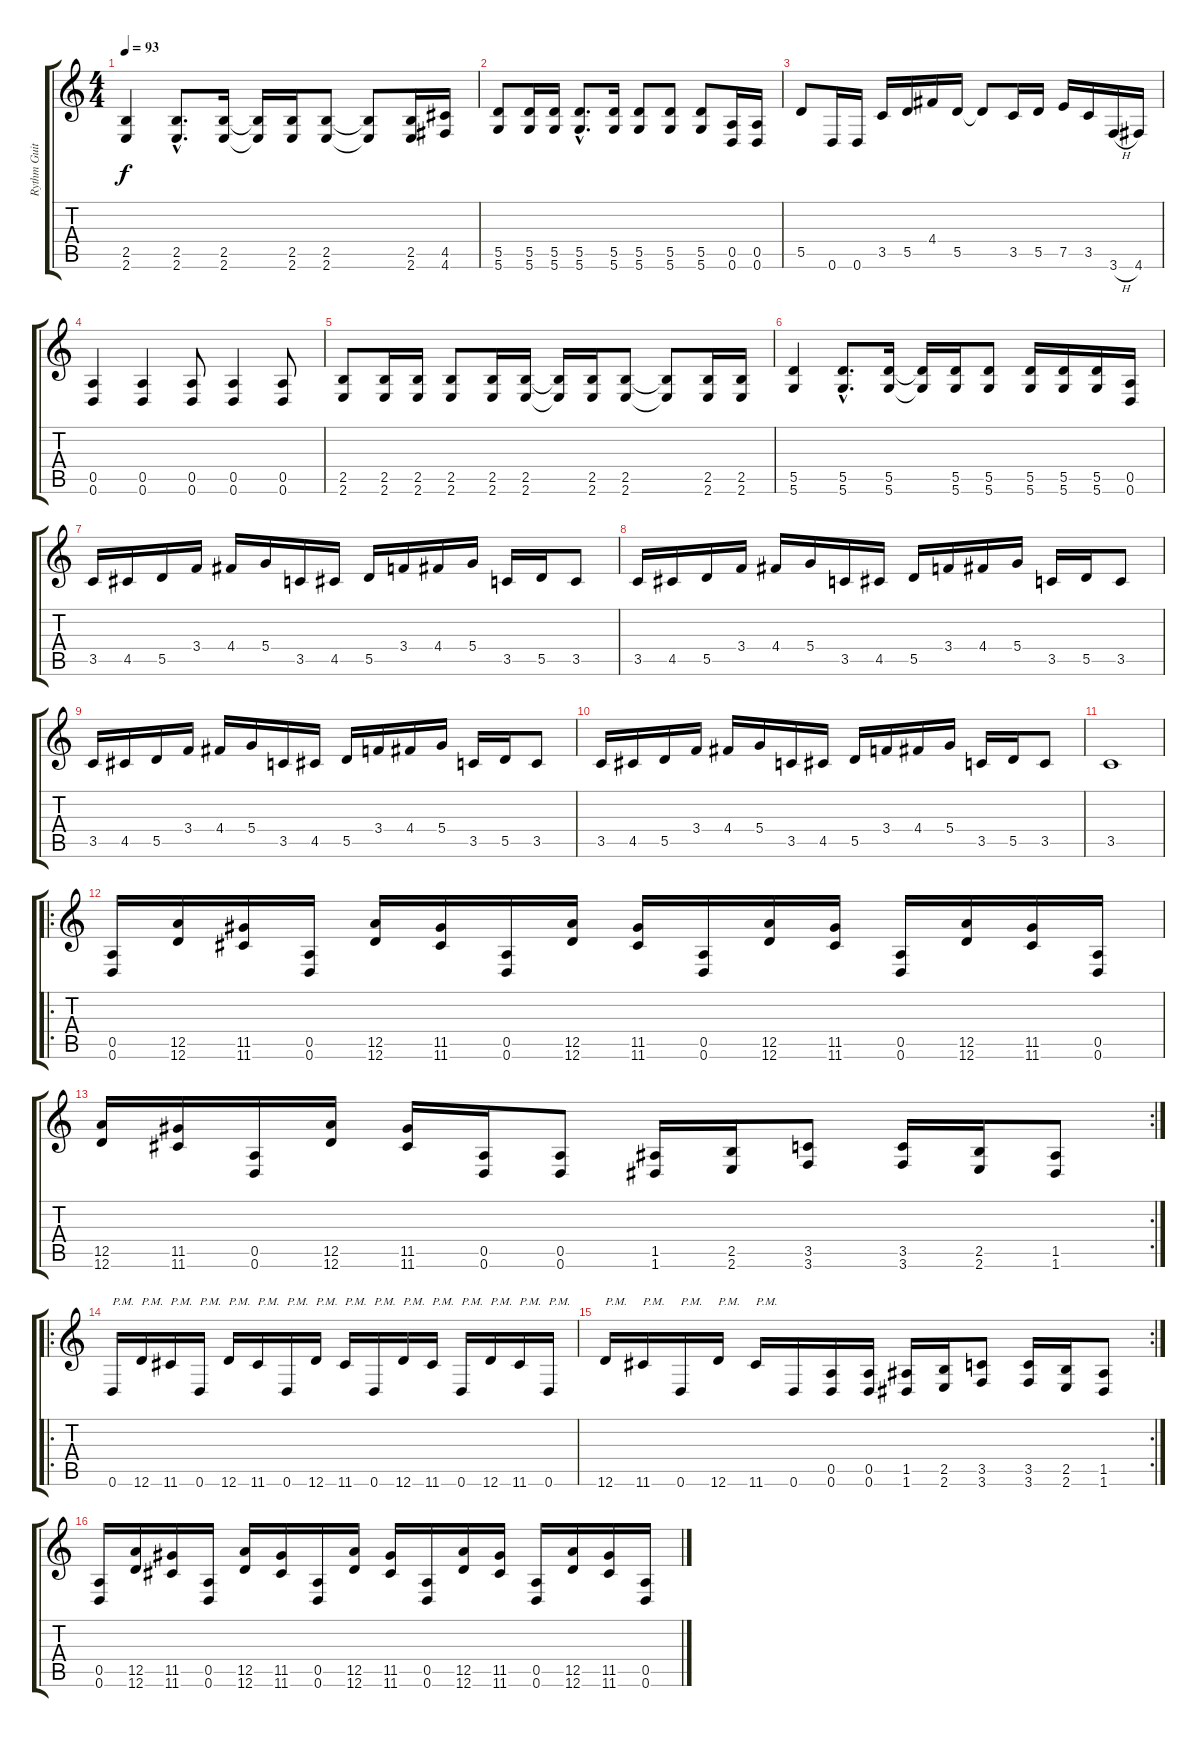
\track ("Rythm Guitar" "Rythm Guit") {instrument distortionguitar}
\staff {score tabs}
\tuning (E4 B3 G3 D3 A2 D2) {hide}
\ts (4 4)
\tempo 93
\clef g2
\ks c
(2.5 2.6).4{dy f} (2.5{hac} 2.6{hac}).8{d} (2.5 2.6).16 (2.5{t} 2.6{t}).16 (2.5 2.6).16 (2.5 2.6).8 (2.5{t} 2.6{t}).8 (2.5 2.6).16 (4.5 4.6).16 |
(5.5 5.6).8 (5.5 5.6).16 (5.5 5.6).16 (5.5{hac} 5.6{hac}).8{d} (5.5 5.6).16 (5.5 5.6).8 (5.5 5.6).8 (5.5 5.6).8 (0.5 0.6).16 (0.5 0.6).16 |
5.5.8 0.6.16 0.6.16 3.5.16 5.5.16 4.4.16 5.5.16 5.5{t}.8 3.5.16 5.5.16 7.5.16 3.5.16 3.6{h}.16 4.6.16 |
(0.5 0.6).4 (0.5 0.6).4 (0.5 0.6).8 (0.5 0.6).4 (0.5 0.6).8 |
(2.5 2.6).8 (2.5 2.6).16 (2.5 2.6).16 (2.5 2.6).8 (2.5 2.6).16 (2.5 2.6).16 (2.5{t} 2.6{t}).16 (2.5 2.6).16 (2.5 2.6).8 (2.5{t} 2.6{t}).8 (2.5 2.6).16 (2.5 2.6).16 |
(5.5 5.6).4 (5.5{hac} 5.6{hac}).8{d} (5.5 5.6).16 (5.5{t} 5.6{t}).16 (5.5 5.6).16 (5.5 5.6).8 (5.5 5.6).16 (5.5 5.6).16 (5.5 5.6).16 (0.5 0.6).16 |
3.5.16 4.5.16 5.5.16 3.4.16 4.4.16 5.4.16 3.5.16 4.5.16 5.5.16 3.4.16 4.4.16 5.4.16 3.5.16 5.5.16 3.5.8 |
3.5.16 4.5.16 5.5.16 3.4.16 4.4.16 5.4.16 3.5.16 4.5.16 5.5.16 3.4.16 4.4.16 5.4.16 3.5.16 5.5.16 3.5.8 |
3.5.16 4.5.16 5.5.16 3.4.16 4.4.16 5.4.16 3.5.16 4.5.16 5.5.16 3.4.16 4.4.16 5.4.16 3.5.16 5.5.16 3.5.8 |
3.5.16 4.5.16 5.5.16 3.4.16 4.4.16 5.4.16 3.5.16 4.5.16 5.5.16 3.4.16 4.4.16 5.4.16 3.5.16 5.5.16 3.5.8 |
3.5.1 |
\ro
(0.5 0.6).16 (12.5 12.6).16 (11.5 11.6).16 (0.5 0.6).16 (12.5 12.6).16 (11.5 11.6).16 (0.5 0.6).16 (12.5 12.6).16 (11.5 11.6).16 (0.5 0.6).16 (12.5 12.6).16 (11.5 11.6).16 (0.5 0.6).16 (12.5 12.6).16 (11.5 11.6).16 (0.5 0.6).16 |
\rc 2
(12.5 12.6).16 (11.5 11.6).16 (0.5 0.6).16 (12.5 12.6).16 (11.5 11.6).16 (0.5 0.6).16 (0.5 0.6).8 (1.5 1.6).16 (2.5 2.6).16 (3.5 3.6).8 (3.5 3.6).16 (2.5 2.6).16 (1.5 1.6).8 |
\ro
0.6.16{txt "P.M."} 12.6.16{txt "P.M."} 11.6.16{txt "P.M."} 0.6.16{txt "P.M."} 12.6.16{txt "P.M."} 11.6.16{txt "P.M."} 0.6.16{txt "P.M."} 12.6.16{txt "P.M."} 11.6.16{txt "P.M."} 0.6.16{txt "P.M."} 12.6.16{txt "P.M."} 11.6.16{txt "P.M."} 0.6.16{txt "P.M."} 12.6.16{txt "P.M."} 11.6.16{txt "P.M."} 0.6.16{txt "P.M."} |
\rc 2
12.6.16{txt "P.M."} 11.6.16{txt "P.M."} 0.6.16{txt "P.M."} 12.6.16{txt "P.M."} 11.6.16{txt "P.M."} 0.6.16 (0.5 0.6).16 (0.5 0.6).16 (1.5 1.6).16 (2.5 2.6).16 (3.5 3.6).8 (3.5 3.6).16 (2.5 2.6).16 (1.5 1.6).8 |
(0.5 0.6).16 (12.5 12.6).16 (11.5 11.6).16 (0.5 0.6).16 (12.5 12.6).16 (11.5 11.6).16 (0.5 0.6).16 (12.5 12.6).16 (11.5 11.6).16 (0.5 0.6).16 (12.5 12.6).16 (11.5 11.6).16 (0.5 0.6).16 (12.5 12.6).16 (11.5 11.6).16 (0.5 0.6).16
